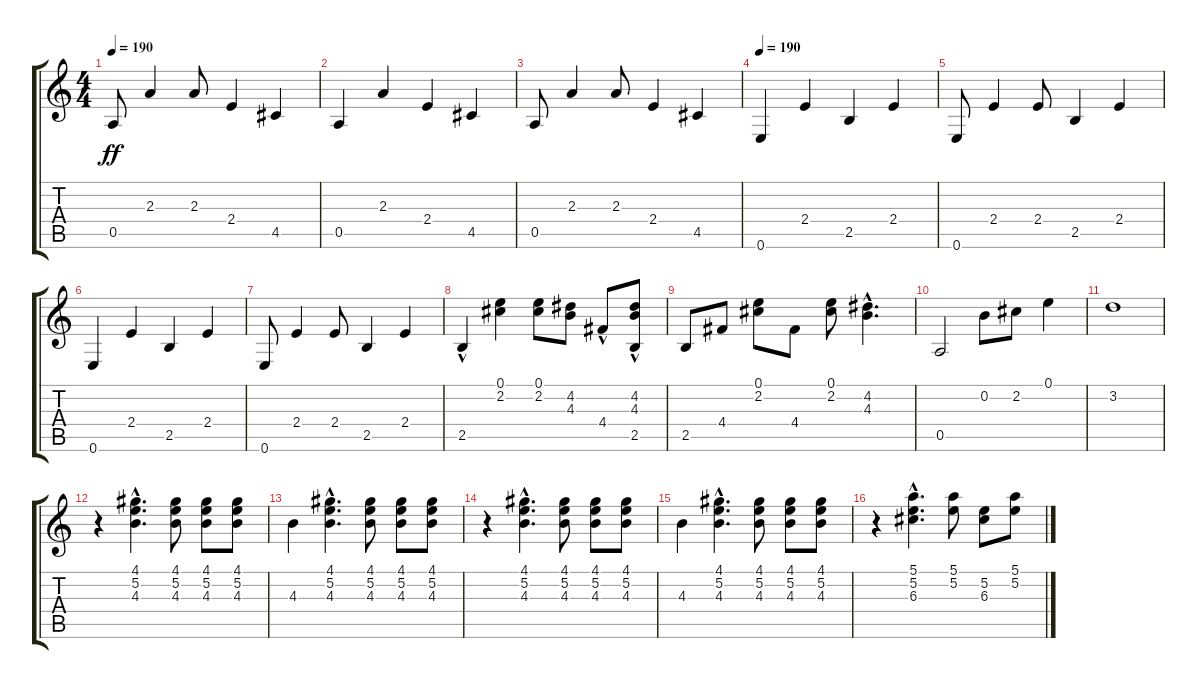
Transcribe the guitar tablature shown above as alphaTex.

\track "" {instrument acousticbass}
\staff {score tabs}
\tuning (E4 B3 G3 D3 A2 E2) {hide}
\ts (4 4)
\tempo 190
\clef g2
\ks c
0.5.8{dy ff} 2.3.4 2.3.8 2.4.4 4.5.4 |
0.5.4 2.3.4 2.4.4 4.5.4 |
0.5.8 2.3.4 2.3.8 2.4.4 4.5.4 |
\tempo 190
0.6.4 2.4.4 2.5.4 2.4.4 |
0.6.8 2.4.4 2.4.8 2.5.4 2.4.4 |
0.6.4 2.4.4 2.5.4 2.4.4 |
0.6.8 2.4.4 2.4.8 2.5.4 2.4.4 |
2.5{hac}.4 (0.1 2.2).4 (0.1 2.2).8 (4.2 4.3).8 4.4{hac}.8 (4.2{hac} 4.3{hac} 2.5).8 |
2.5.8 4.4.8 (0.1 2.2).8 4.4.8 (0.1 2.2).8 (4.2{hac} 4.3{hac}).4{d} |
0.5.2 0.2.8{instrument distortionguitar} 2.2.8 0.1.4 |
3.2.1 |
r.4 (4.1{hac} 5.2{hac} 4.3{hac}).4{d instrument electricguitarmuted} (4.1 5.2 4.3).8 (4.1 5.2 4.3).8 (4.1 5.2 4.3).8 |
4.3.4 (4.1{hac} 5.2{hac} 4.3{hac}).4{d} (4.1 5.2 4.3).8 (4.1 5.2 4.3).8 (4.1 5.2 4.3).8 |
r.4 (4.1{hac} 5.2{hac} 4.3{hac}).4{d} (4.1 5.2 4.3).8 (4.1 5.2 4.3).8 (4.1 5.2 4.3).8 |
4.3.4 (4.1{hac} 5.2{hac} 4.3{hac}).4{d} (4.1 5.2 4.3).8 (4.1 5.2 4.3).8 (4.1 5.2 4.3).8 |
r.4 (5.1{hac} 5.2{hac} 6.3{hac}).4{d} (5.1 5.2).8 (5.2 6.3).8 (5.1 5.2).8
